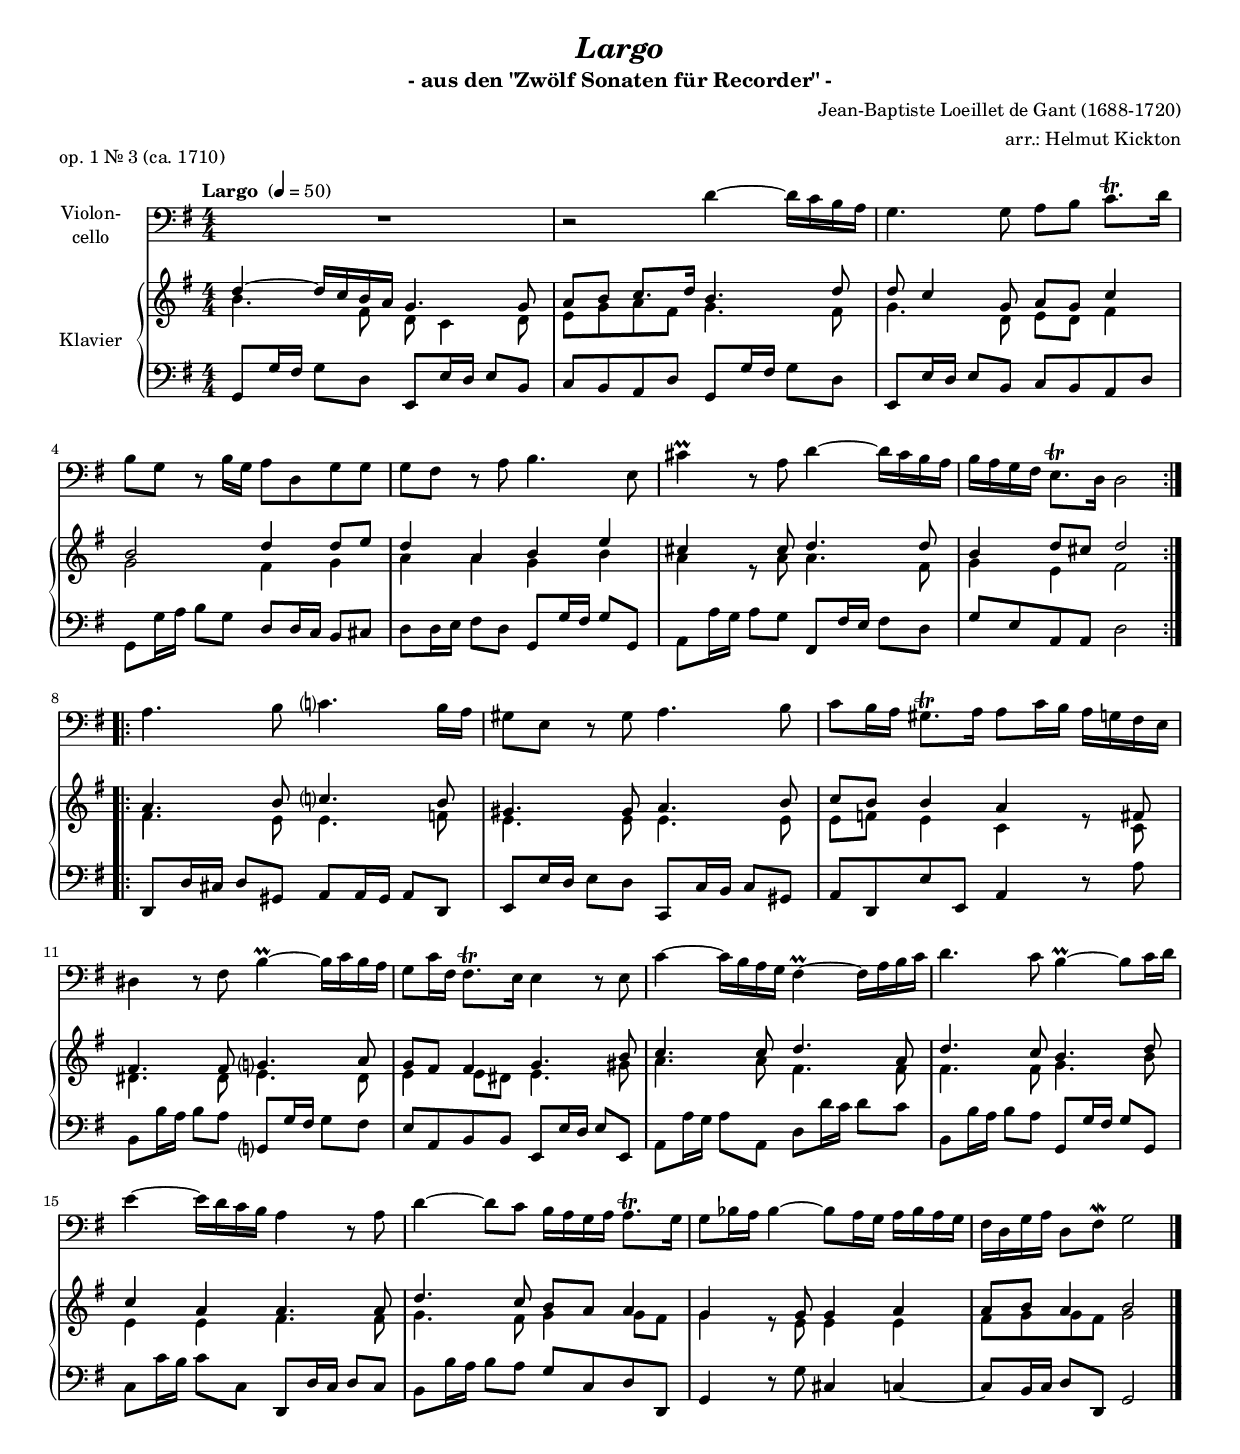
\version "2.14.2"
\include "deutsch.ly"

#(set-global-staff-size 16)

\header {
  title     = \markup \bold \italic "Largo"
  subtitle  = "- aus den \"Zwölf Sonaten für Recorder\" -"
  composer  = "Jean-Baptiste Loeillet de Gant (1688-1720)"
  arranger  = "arr.: Helmut Kickton"
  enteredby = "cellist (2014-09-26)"
  piece     = "op. 1 Nr. 3 (ca. 1710)"
}

voiceconsts = {
  \key g \major
  \time 4/4
  \tempo "Largo " 4=50
  \numericTimeSignature
  \compressFullBarRests
}

miba = "drawbar organ"
mikl = "acoustic grand"

va = \relative c' {
   \voiceconsts
   \clef "bass"

   \repeat volta 2 {
     R1
     r2 d4~ d16 c h a
     g4. g8 a h c8.\trill d16

     h8 g r h16 g a8 d, g g
     g fis r a h4. e,8
     cis'4\prall r8 a d4~ d16 cis h a

     h a g fis e8.\trill d16 d2
   }

   \repeat volta 2 {
     a'4. h8 c?4. h16 a
     gis8 e r gis a4. h8

     c h16 a gis8.\trill a16 a8 c16 h a g fis e
     dis4 r8 fis h4~\prall h16 c h a

     g8 c16 fis, fis8.\trill e16 e4 r8 e
     c'4~ c16 h a g fis4~\prall fis16 a h c

     d4. c8 h4~\prall h8 c16 d
     e4~ e16 d c h a4 r8 a

     d4~ d8 c h16 a g a a8.\trill g16
     g8 b16 a b4~ b8 a16 g a b a g
     fis d g a d,8 fis\mordent g2 \bar "|."
   }
}

vb = \relative c'' {
   \voiceconsts

   \repeat volta 2 {
     d4~ d16 c h a g4. g8
     a h c8. d16 h4. d8
     d c4 g8 a g c4

     h2 d4 d8 e
     d4 a h e
     cis s8 cis d4. d8

     h4 d8 cis d2
   }

   \repeat volta 2 {
     a4. h8 c?4. h8
     gis4. gis8 a4. h8

     c h h4 a s8 fis
     fis4. fis8 g?4. a8

     g fis fis4 g4. h8
     c4. c8 d4. a8

     d4. c8 h4. d8
     c4 a a4. a8

     d4. c8 h a a4
     g s8 g g4 a
     a8 h a4 h2
   }
}

vc = \relative c'' {
   \voiceconsts

   \repeat volta 2 {
     h4. fis8 d c4 d8
     e g a fis g4. fis8
     g4. d8 e d fis4

     g2 fis4 g
     a a g h
     a r8 a a4. fis8

     g4 e fis2
   }

   \repeat volta 2 {
     fis4. e8 e4. f8
     e4. e8 e4. e8

     e f e4 c r8 c
     dis4. dis8 e4. dis8

     e4 e8 dis e4. gis8
     a4. a8 fis4. fis8

     fis4. fis8 g4. h8
     e,4 e fis4. fis8

     g4. fis8 g4 g8 fis
     g4 r8 e e4 e
     fis8 g g fis g2
   }
}

vd = \relative c {
   \voiceconsts
   \clef "bass"

   \repeat volta 2 {
     g8 g'16 fis g8 d e, e'16 d e8 h
     c h a d g, g'16 fis g8 d
     e, e'16 d e8 h c h a d

     g, g'16 a h8 g d d16 c h8 cis
     d d16 e fis8 d g, g'16 fis g8 g,
     a a'16 g a8 g fis, fis'16 e fis8 d

     g e a, a d2
   }

   \repeat volta 2 {
     d,8 d'16 cis d8 gis, a a16 gis a8 d,
     e e'16 d e8 d c, c'16 h c8 gis

     a d, e' e, a4 r8 a'
     h, h'16 a h8 a g,? g'16 fis g8 fis

     e a, h h e, e'16 d e8 e,
     a a'16 g a8 a, d d'16 c d8 c

     h, h'16 a h8 a g, g'16 fis g8 g,
     c c'16 h c8 c, d, d'16 c d8 c

     h h'16 a h8 a g c, d d,
     g4 r8 g' cis,4 c~
     c8 h16 c d8 d, g2
   }
}


music = <<
      \new Staff {
        \set Staff.midiInstrument = \miba
        \set Staff.instrumentName = \markup \center-column { "Violon-" "cello" }
        \transpose g g { \va }
      }

      \new PianoStaff <<
        \set PianoStaff.midiInstrument = \mikl
        \set PianoStaff.instrumentName = \markup \center-column { "Klavier" }
        <<
          \new Staff {
            \transpose g g { << \vb \\ \vc >> }
          }
%          \new Dynamics \vdy
          \new Staff {
            \transpose g g { \vd }
          }
        >>
     >>
>>

\book {
  \score {
   \music
    \layout {}
  }

  \score {
    \unfoldRepeats \music

    \midi {
      \context {
        \Score
      }
    }
  }
}
